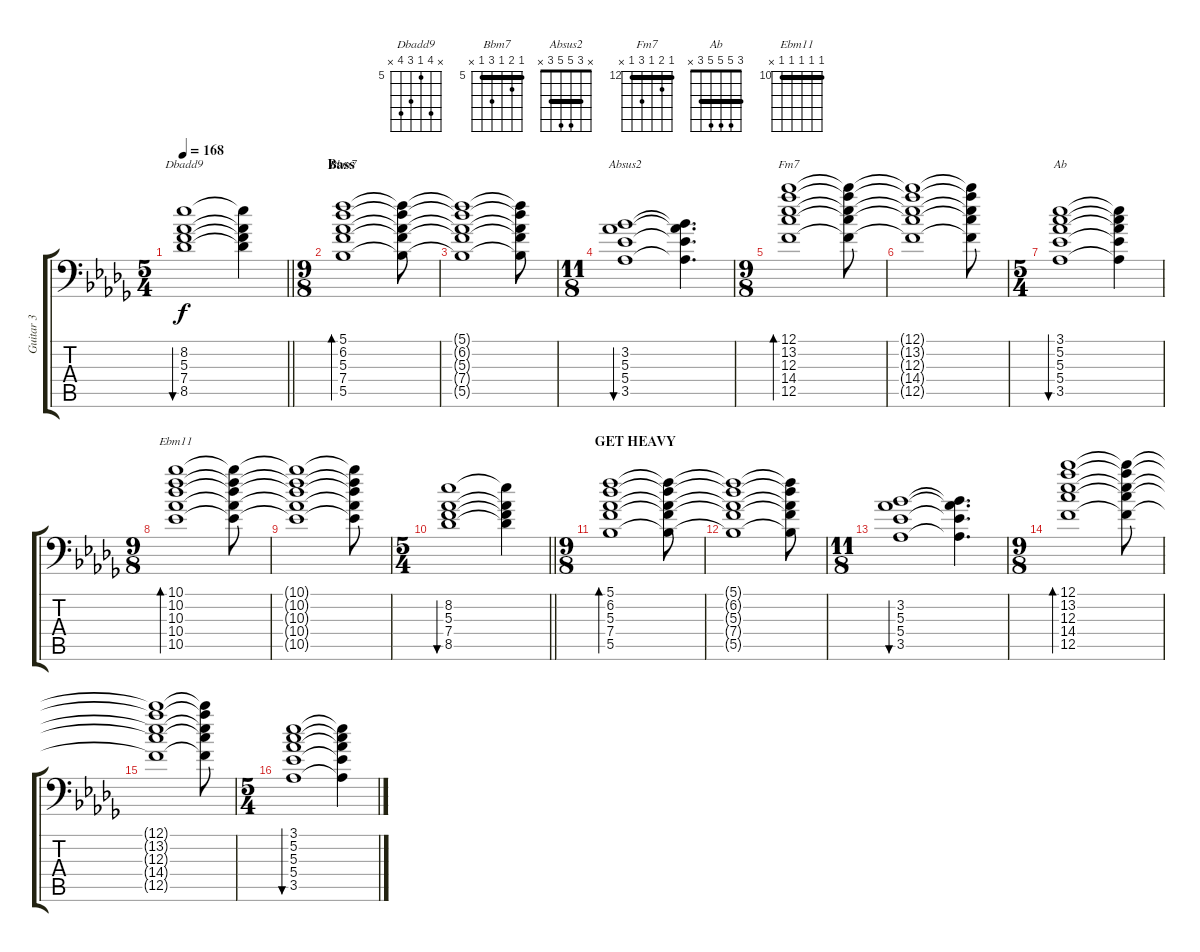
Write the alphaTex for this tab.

\track ("Guitar 3" "Guitar 3") {instrument acousticguitarnylon}
\staff {score tabs}
\tuning (C4 G3 Eb3 Bb2 F2 Bb1) {hide}
\chord ("Dbadd9" x 8 5 7 8 x) {firstfret 5}
\chord ("Bbm7" 5 6 5 7 5 x) {firstfret 5 barre 5}
\chord ("Absus2" x 3 5 5 3 x) {barre 3}
\chord ("Fm7" 12 13 12 14 12 x) {firstfret 12 barre 12}
\chord ("Ab" 3 5 5 5 3 x) {barre 3}
\chord ("Ebm11" 10 10 10 10 10 x) {firstfret 10 barre 10}
\ts (5 4)
\tempo 168
\clef f4
\barLineRight lightlight
\ks bbminor
(8.2 5.3 7.4 8.5).1{bu 480 ch "Dbadd9" dy f} (8.2{t} 5.3{t} 7.4{t} 8.5{t}).4 |
\ts (9 8)
\section ("" "Bass")
(5.1 6.2 5.3 7.4 5.5).1{bd 480 ch "Bbm7"} (5.1{t} 6.2{t} 5.3{t} 7.4{t} 5.5{t}).8 |
(5.1{t} 6.2{t} 5.3{t} 7.4{t} 5.5{t}).1 (5.1{t} 6.2{t} 5.3{t} 7.4{t} 5.5{t}).8 |
\ts (11 8)
(3.2 5.3 5.4 3.5).1{bu 480 ch "Absus2"} (3.2{t} 5.3{t} 5.4{t} 3.5{t}).4{d} |
\ts (9 8)
(12.1 13.2 12.3 14.4 12.5).1{bd 480 ch "Fm7"} (12.1{t} 13.2{t} 12.3{t} 14.4{t} 12.5{t}).8 |
(12.1{t} 13.2{t} 12.3{t} 14.4{t} 12.5{t}).1 (12.1{t} 13.2{t} 12.3{t} 14.4{t} 12.5{t}).8 |
\ts (5 4)
(3.1 5.2 5.3 5.4 3.5).1{bu 480 ch "Ab"} (3.1{t} 5.2{t} 5.3{t} 5.4{t} 3.5{t}).4 |
\ts (9 8)
(10.1 10.2 10.3 10.4 10.5).1{bd 480 ch "Ebm11"} (10.1{t} 10.2{t} 10.3{t} 10.4{t} 10.5{t}).8 |
(10.1{t} 10.2{t} 10.3{t} 10.4{t} 10.5{t}).1 (10.1{t} 10.2{t} 10.3{t} 10.4{t} 10.5{t}).8 |
\ts (5 4)
\barLineRight lightlight
(8.2 5.3 7.4 8.5).1{bu 480} (8.2{t} 5.3{t} 7.4{t} 8.5{t}).4 |
\ts (9 8)
\section ("" "GET HEAVY")
(5.1 6.2 5.3 7.4 5.5).1{bd 480 volume 16} (5.1{t} 6.2{t} 5.3{t} 7.4{t} 5.5{t}).8 |
(5.1{t} 6.2{t} 5.3{t} 7.4{t} 5.5{t}).1 (5.1{t} 6.2{t} 5.3{t} 7.4{t} 5.5{t}).8 |
\ts (11 8)
(3.2 5.3 5.4 3.5).1{bu 480} (3.2{t} 5.3{t} 5.4{t} 3.5{t}).4{d} |
\ts (9 8)
(12.1 13.2 12.3 14.4 12.5).1{bd 480} (12.1{t} 13.2{t} 12.3{t} 14.4{t} 12.5{t}).8 |
(12.1{t} 13.2{t} 12.3{t} 14.4{t} 12.5{t}).1 (12.1{t} 13.2{t} 12.3{t} 14.4{t} 12.5{t}).8 |
\ts (5 4)
(3.1 5.2 5.3 5.4 3.5).1{bu 480} (3.1{t} 5.2{t} 5.3{t} 5.4{t} 3.5{t}).4
